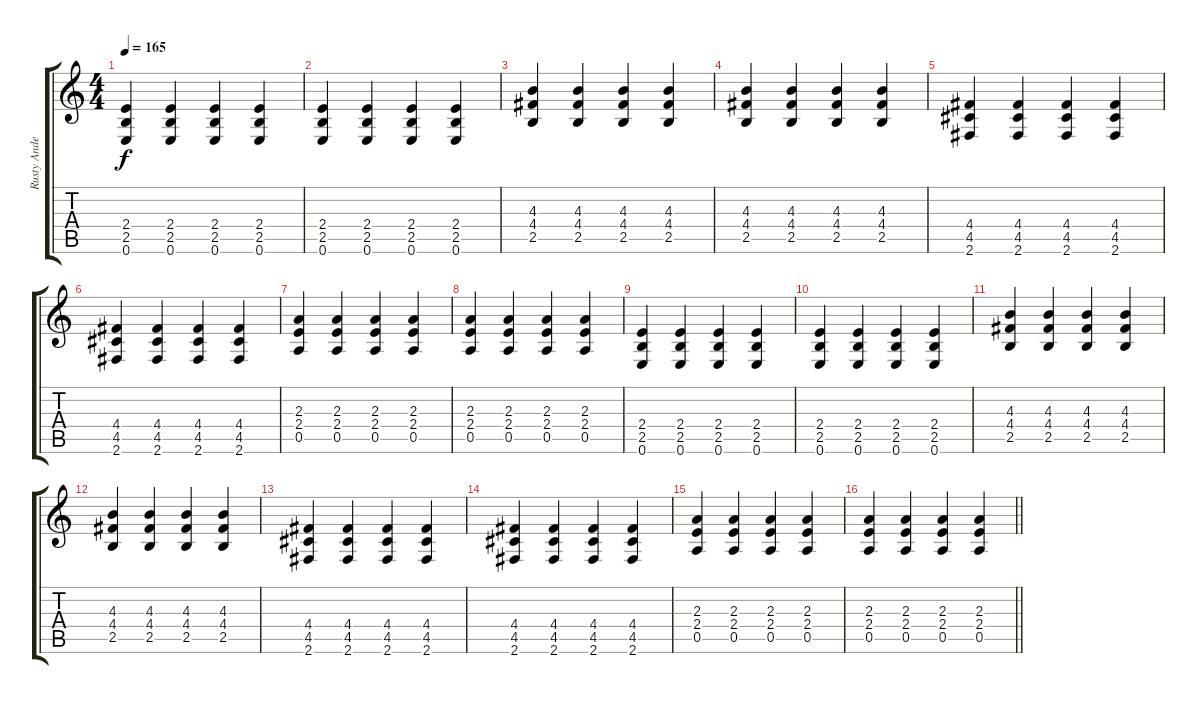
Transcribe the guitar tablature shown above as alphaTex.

\track ("Rusty Anderson" "Rusty Ande") {instrument distortionguitar}
\staff {score tabs}
\tuning (E4 B3 G3 D3 A2 E2) {hide}
\ts (4 4)
\section ("" "")
\tempo 165
\clef g2
\ks c
(2.4 2.5 0.6).4{dy f} (2.4 2.5 0.6).4 (2.4 2.5 0.6).4 (2.4 2.5 0.6).4 |
(2.4 2.5 0.6).4 (2.4 2.5 0.6).4 (2.4 2.5 0.6).4 (2.4 2.5 0.6).4 |
(4.3 4.4 2.5).4 (4.3 4.4 2.5).4 (4.3 4.4 2.5).4 (4.3 4.4 2.5).4 |
(4.3 4.4 2.5).4 (4.3 4.4 2.5).4 (4.3 4.4 2.5).4 (4.3 4.4 2.5).4 |
(4.4 4.5 2.6).4 (4.4 4.5 2.6).4 (4.4 4.5 2.6).4 (4.4 4.5 2.6).4 |
(4.4 4.5 2.6).4 (4.4 4.5 2.6).4 (4.4 4.5 2.6).4 (4.4 4.5 2.6).4 |
(2.3 2.4 0.5).4 (2.3 2.4 0.5).4 (2.3 2.4 0.5).4 (2.3 2.4 0.5).4 |
(2.3 2.4 0.5).4 (2.3 2.4 0.5).4 (2.3 2.4 0.5).4 (2.3 2.4 0.5).4 |
(2.4 2.5 0.6).4 (2.4 2.5 0.6).4 (2.4 2.5 0.6).4 (2.4 2.5 0.6).4 |
(2.4 2.5 0.6).4 (2.4 2.5 0.6).4 (2.4 2.5 0.6).4 (2.4 2.5 0.6).4 |
(4.3 4.4 2.5).4 (4.3 4.4 2.5).4 (4.3 4.4 2.5).4 (4.3 4.4 2.5).4 |
(4.3 4.4 2.5).4 (4.3 4.4 2.5).4 (4.3 4.4 2.5).4 (4.3 4.4 2.5).4 |
(4.4 4.5 2.6).4 (4.4 4.5 2.6).4 (4.4 4.5 2.6).4 (4.4 4.5 2.6).4 |
(4.4 4.5 2.6).4 (4.4 4.5 2.6).4 (4.4 4.5 2.6).4 (4.4 4.5 2.6).4 |
(2.3 2.4 0.5).4 (2.3 2.4 0.5).4 (2.3 2.4 0.5).4 (2.3 2.4 0.5).4 |
\barLineRight lightlight
(2.3 2.4 0.5).4 (2.3 2.4 0.5).4 (2.3 2.4 0.5).4 (2.3 2.4 0.5).4
